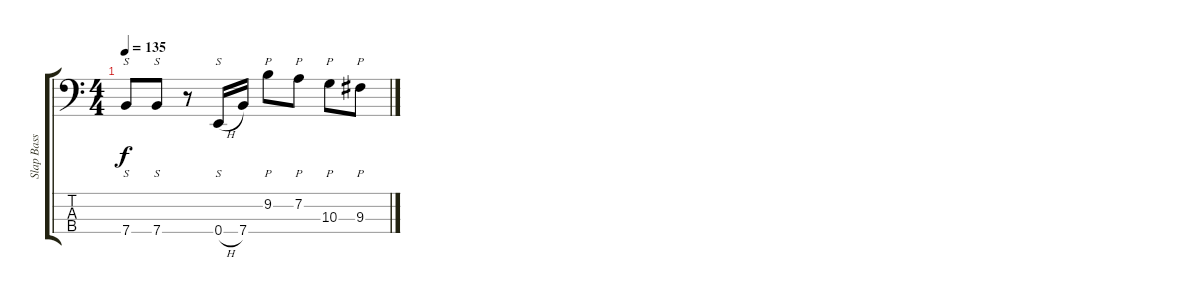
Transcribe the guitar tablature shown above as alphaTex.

\track ("Slap Bass" "Slap Bass") {instrument slapbass1}
\staff {score tabs}
\tuning (G2 D2 A1 E1) {hide}
\ts (4 4)
\tempo 135
\clef f4
\ks c
7.4.8{s dy f} 7.4.8{s} r.8 0.4{h}.16{s} 7.4.16 9.2.8{p} 7.2.8{p} 10.3.8{p} 9.3.8{p}
